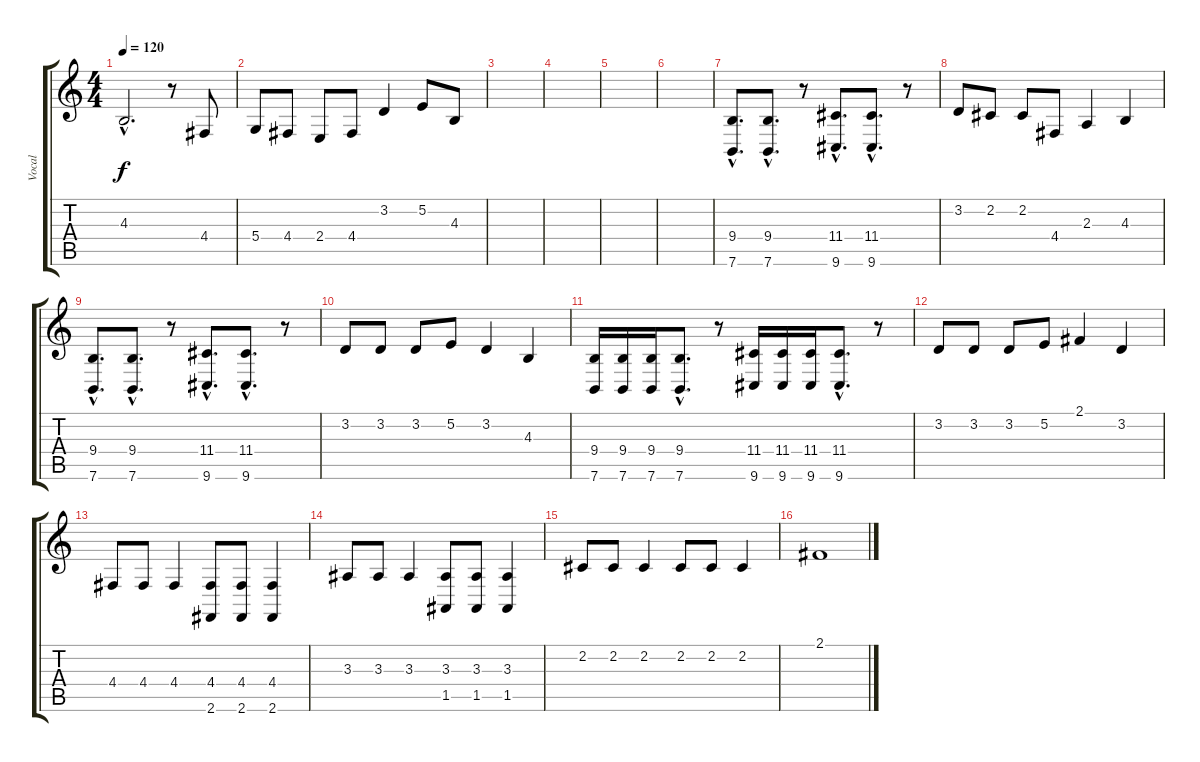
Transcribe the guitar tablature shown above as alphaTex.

\track ("Vocal" "Vocal") {instrument fx5brightness}
\staff {score tabs}
\tuning (E4 B3 G3 D3 A2 E2) {hide}
\ts (4 4)
\tempo 120
\clef g2
\ks c
4.3{hac t}.2{d dy f} r.8 4.4.8 |
5.4.8 4.4.8 2.4.8 4.4.8 3.2.4 5.2.8 4.3.8 |
|
|
|
|
(9.4{hac} 7.6{hac}).8{d volume 14 instrument churchorgan} (9.4{hac} 7.6{hac}).8{d} r.8 (11.4{hac} 9.6{hac}).8{d} (11.4{hac} 9.6{hac}).8{d} r.8 |
3.2.8{instrument fx5brightness} 2.2.8 2.2.8 4.4.8 2.3.4 4.3.4 |
(9.4{hac} 7.6{hac}).8{d volume 14 instrument churchorgan} (9.4{hac} 7.6{hac}).8{d} r.8 (11.4{hac} 9.6{hac}).8{d} (11.4{hac} 9.6{hac}).8{d} r.8 |
3.2.8{instrument fx5brightness} 3.2.8 3.2.8 5.2.8 3.2.4 4.3.4 |
(9.4 7.6).16{volume 14 instrument churchorgan} (9.4 7.6).16 (9.4 7.6).16 (9.4{hac} 7.6{hac}).8{d} r.8 (11.4 9.6).16 (11.4 9.6).16 (11.4 9.6).16 (11.4{hac} 9.6{hac}).8{d} r.8 |
3.2.8{instrument fx5brightness} 3.2.8 3.2.8 5.2.8 2.1.4 3.2.4 |
4.4.8 4.4.8 4.4.4 (4.4 2.6).8{volume 14 instrument churchorgan} (4.4 2.6).8 (4.4 2.6).4 |
3.3.8{instrument fx5brightness} 3.3.8 3.3.4 (3.3 1.5).8{instrument churchorgan} (3.3 1.5).8 (3.3 1.5).4 |
2.2.8{instrument fx5brightness} 2.2.8 2.2.4 2.2.8{instrument churchorgan} 2.2.8 2.2.4 |
2.1.1{instrument fx5brightness}
